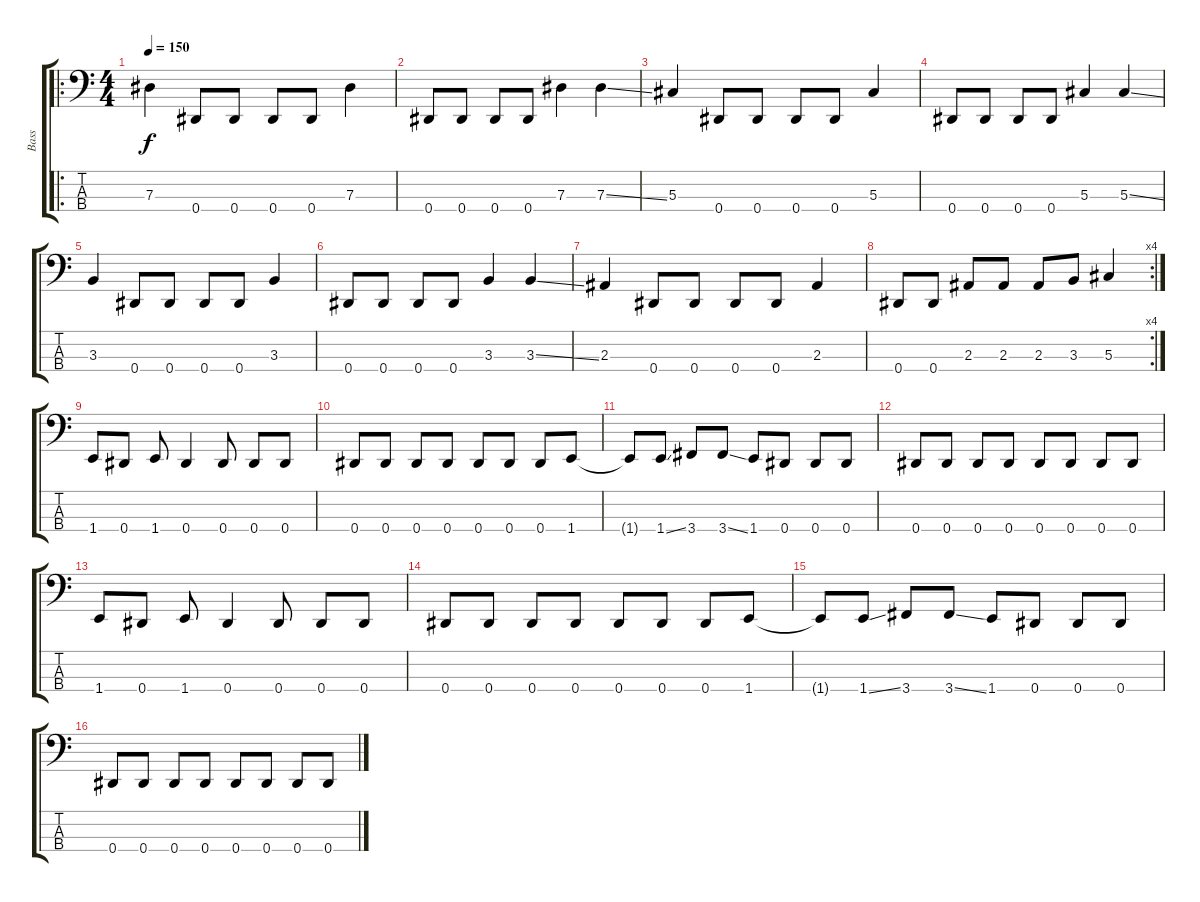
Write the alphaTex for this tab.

\track ("Bass" "Bass") {instrument electricbassfinger}
\staff {score tabs}
\tuning (Gb2 Db2 Ab1 Eb1) {hide}
\ro
\ts (4 4)
\tempo 150
\clef f4
\ks c
7.3.4{dy f} 0.4.8 0.4.8 0.4.8 0.4.8 7.3.4 |
0.4.8 0.4.8 0.4.8 0.4.8 7.3.4 7.3{ss}.4 |
5.3.4 0.4.8 0.4.8 0.4.8 0.4.8 5.3.4 |
0.4.8 0.4.8 0.4.8 0.4.8 5.3.4 5.3{ss}.4 |
3.3.4 0.4.8 0.4.8 0.4.8 0.4.8 3.3.4 |
0.4.8 0.4.8 0.4.8 0.4.8 3.3.4 3.3{ss}.4 |
2.3.4 0.4.8 0.4.8 0.4.8 0.4.8 2.3.4 |
\rc 4
0.4.8 0.4.8 2.3.8 2.3.8 2.3.8 3.3.8 5.3.4 |
1.4.8 0.4.8 1.4.8 0.4.4 0.4.8 0.4.8 0.4.8 |
0.4.8 0.4.8 0.4.8 0.4.8 0.4.8 0.4.8 0.4.8 1.4.8 |
1.4{t}.8 1.4{ss}.8 3.4.8 3.4{ss}.8 1.4.8 0.4.8 0.4.8 0.4.8 |
0.4.8 0.4.8 0.4.8 0.4.8 0.4.8 0.4.8 0.4.8 0.4.8 |
1.4.8 0.4.8 1.4.8 0.4.4 0.4.8 0.4.8 0.4.8 |
0.4.8 0.4.8 0.4.8 0.4.8 0.4.8 0.4.8 0.4.8 1.4.8 |
1.4{t}.8 1.4{ss}.8 3.4.8 3.4{ss}.8 1.4.8 0.4.8 0.4.8 0.4.8 |
0.4.8 0.4.8 0.4.8 0.4.8 0.4.8 0.4.8 0.4.8 0.4.8
